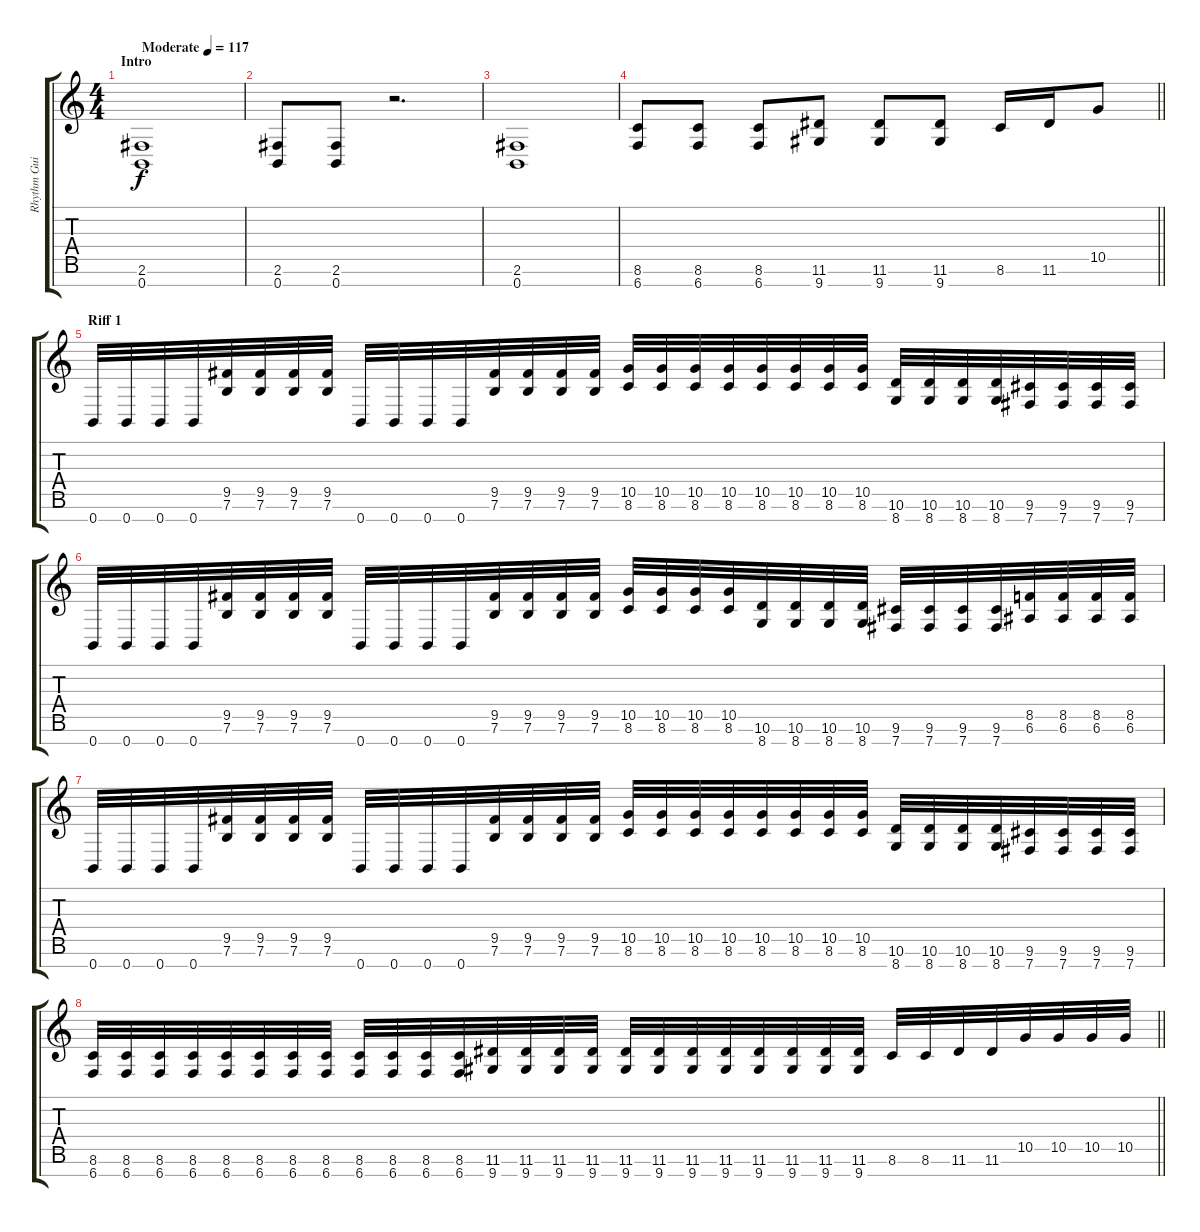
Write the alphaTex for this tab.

\track ("Rhythm Guitar 1" "Rhythm Gui") {instrument distortionguitar}
\staff {score tabs}
\tuning (E4 B3 G3 D3 A2 E2 B1) {hide}
\ts (4 4)
\section ("" "Intro")
\tempo (117 "Moderate")
\clef g2
\ks c
(2.6 0.7).1{dy f instrument distortionguitar} |
(2.6 0.7).8 (2.6 0.7).8 r.2{d} |
(2.6 0.7).1 |
\barLineRight lightlight
(8.6 6.7).8 (8.6 6.7).8 (8.6 6.7).8 (11.6 9.7).8 (11.6 9.7).8 (11.6 9.7).8 8.6.16 11.6.16 10.5.8 |
\section ("" "Riff 1")
0.7.32 0.7.32 0.7.32 0.7.32 (9.5 7.6).32 (9.5 7.6).32 (9.5 7.6).32 (9.5 7.6).32 0.7.32 0.7.32 0.7.32 0.7.32 (9.5 7.6).32 (9.5 7.6).32 (9.5 7.6).32 (9.5 7.6).32 (10.5 8.6).32 (10.5 8.6).32 (10.5 8.6).32 (10.5 8.6).32 (10.5 8.6).32 (10.5 8.6).32 (10.5 8.6).32 (10.5 8.6).32 (10.6 8.7).32 (10.6 8.7).32 (10.6 8.7).32 (10.6 8.7).32 (9.6 7.7).32 (9.6 7.7).32 (9.6 7.7).32 (9.6 7.7).32 |
0.7.32 0.7.32 0.7.32 0.7.32 (9.5 7.6).32 (9.5 7.6).32 (9.5 7.6).32 (9.5 7.6).32 0.7.32 0.7.32 0.7.32 0.7.32 (9.5 7.6).32 (9.5 7.6).32 (9.5 7.6).32 (9.5 7.6).32 (10.5 8.6).32 (10.5 8.6).32 (10.5 8.6).32 (10.5 8.6).32 (10.6 8.7).32 (10.6 8.7).32 (10.6 8.7).32 (10.6 8.7).32 (9.6 7.7).32 (9.6 7.7).32 (9.6 7.7).32 (9.6 7.7).32 (8.5 6.6).32 (8.5 6.6).32 (8.5 6.6).32 (8.5 6.6).32 |
0.7.32 0.7.32 0.7.32 0.7.32 (9.5 7.6).32 (9.5 7.6).32 (9.5 7.6).32 (9.5 7.6).32 0.7.32 0.7.32 0.7.32 0.7.32 (9.5 7.6).32 (9.5 7.6).32 (9.5 7.6).32 (9.5 7.6).32 (10.5 8.6).32 (10.5 8.6).32 (10.5 8.6).32 (10.5 8.6).32 (10.5 8.6).32 (10.5 8.6).32 (10.5 8.6).32 (10.5 8.6).32 (10.6 8.7).32 (10.6 8.7).32 (10.6 8.7).32 (10.6 8.7).32 (9.6 7.7).32 (9.6 7.7).32 (9.6 7.7).32 (9.6 7.7).32 |
\barLineRight lightlight
(8.6 6.7).32 (8.6 6.7).32 (8.6 6.7).32 (8.6 6.7).32 (8.6 6.7).32 (8.6 6.7).32 (8.6 6.7).32 (8.6 6.7).32 (8.6 6.7).32 (8.6 6.7).32 (8.6 6.7).32 (8.6 6.7).32 (11.6 9.7).32 (11.6 9.7).32 (11.6 9.7).32 (11.6 9.7).32 (11.6 9.7).32 (11.6 9.7).32 (11.6 9.7).32 (11.6 9.7).32 (11.6 9.7).32 (11.6 9.7).32 (11.6 9.7).32 (11.6 9.7).32 8.6.32 8.6.32 11.6.32 11.6.32 10.5.32 10.5.32 10.5.32 10.5.32
